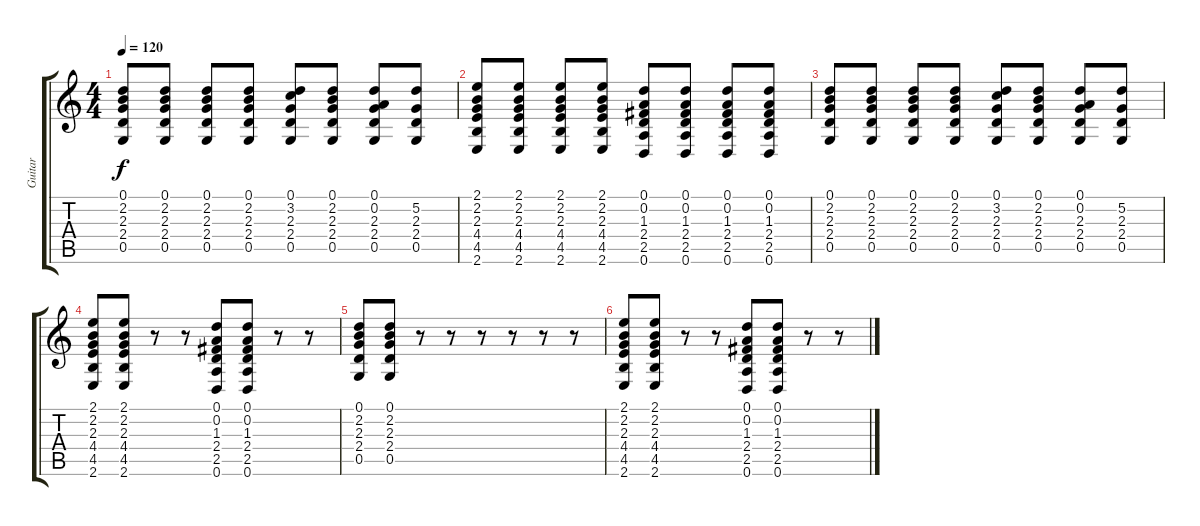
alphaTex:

\track ("Guitar" "Guitar") {instrument electricguitarjazz}
\staff {score tabs}
\tuning (D4 A3 F3 C3 G2 D2) {hide}
\ts (4 4)
\tempo 120
\clef g2
\ks c
(0.1 2.2 2.3 2.4 0.5).8{dy f} (0.1 2.2 2.3 2.4 0.5).8 (0.1 2.2 2.3 2.4 0.5).8 (0.1 2.2 2.3 2.4 0.5).8 (0.1 3.2 2.3 2.4 0.5).8 (0.1 2.2 2.3 2.4 0.5).8 (0.1 0.2 2.3 2.4 0.5).8 (5.2 2.3 2.4 0.5).8 |
(2.1 2.2 2.3 4.4 4.5 2.6).8 (2.1 2.2 2.3 4.4 4.5 2.6).8 (2.1 2.2 2.3 4.4 4.5 2.6).8 (2.1 2.2 2.3 4.4 4.5 2.6).8 (0.1 0.2 1.3 2.4 2.5 0.6).8 (0.1 0.2 1.3 2.4 2.5 0.6).8 (0.1 0.2 1.3 2.4 2.5 0.6).8 (0.1 0.2 1.3 2.4 2.5 0.6).8 |
(0.1 2.2 2.3 2.4 0.5).8 (0.1 2.2 2.3 2.4 0.5).8 (0.1 2.2 2.3 2.4 0.5).8 (0.1 2.2 2.3 2.4 0.5).8 (0.1 3.2 2.3 2.4 0.5).8 (0.1 2.2 2.3 2.4 0.5).8 (0.1 0.2 2.3 2.4 0.5).8 (5.2 2.3 2.4 0.5).8 |
(2.1 2.2 2.3 4.4 4.5 2.6).8 (2.1 2.2 2.3 4.4 4.5 2.6).8 r.8 r.8 (0.1 0.2 1.3 2.4 2.5 0.6).8 (0.1 0.2 1.3 2.4 2.5 0.6).8 r.8 r.8 |
(0.1 2.2 2.3 2.4 0.5).8 (0.1 2.2 2.3 2.4 0.5).8 r.8 r.8 r.8 r.8 r.8 r.8 |
(2.1 2.2 2.3 4.4 4.5 2.6).8 (2.1 2.2 2.3 4.4 4.5 2.6).8 r.8 r.8 (0.1 0.2 1.3 2.4 2.5 0.6).8 (0.1 0.2 1.3 2.4 2.5 0.6).8 r.8 r.8
